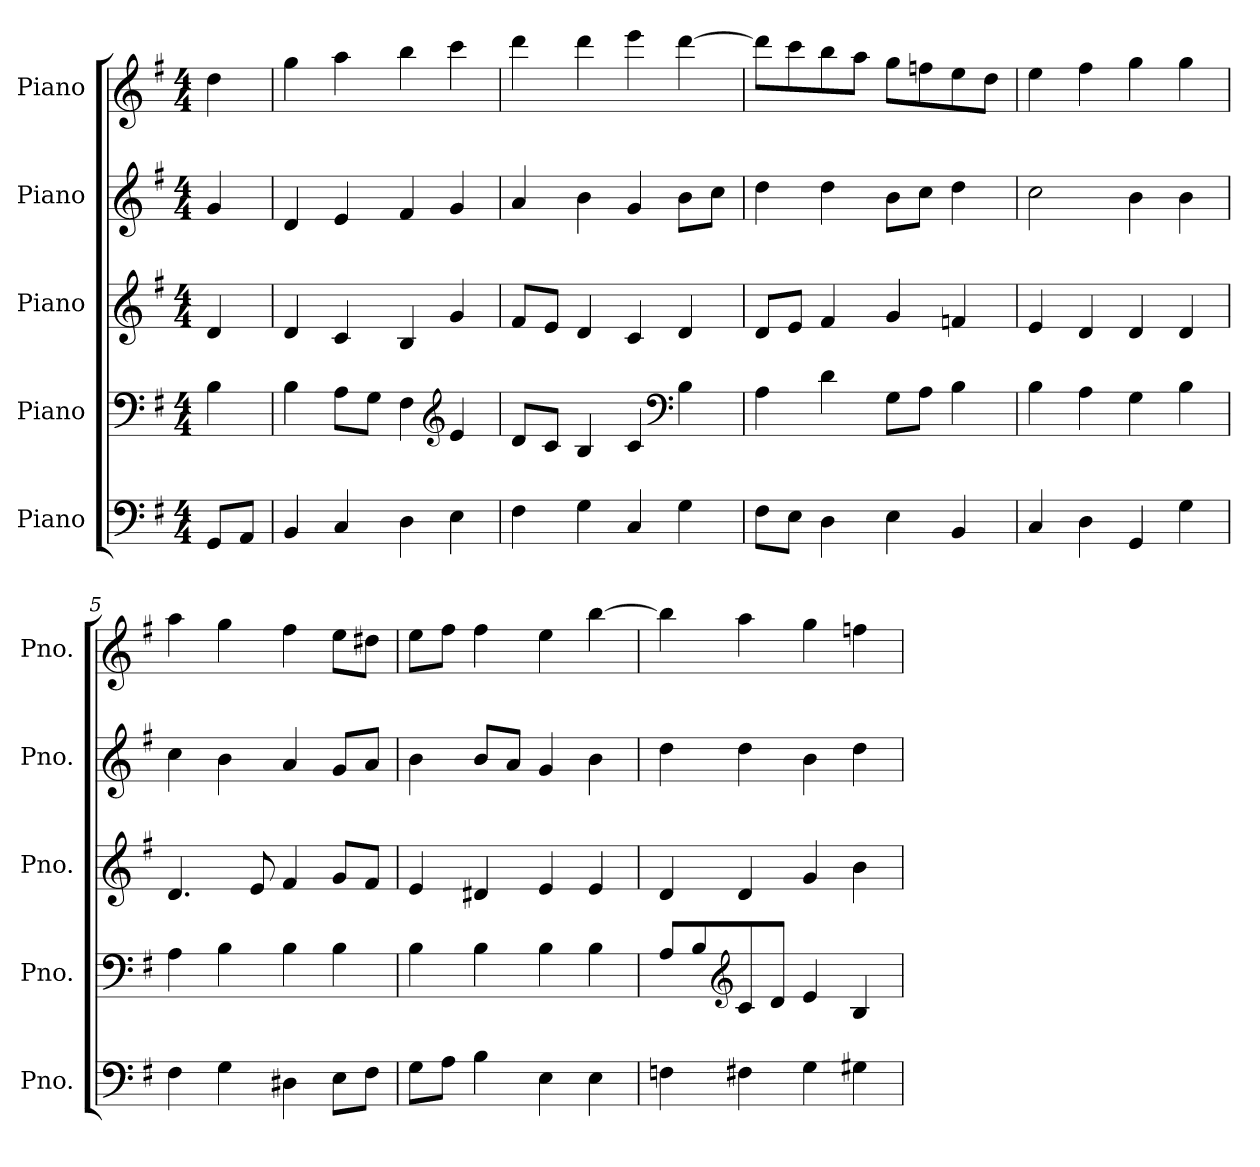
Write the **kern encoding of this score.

**kern	**kern	**kern	**kern	**kern
*part5	*part4	*part3	*part2	*part1
*staff5	*staff4	*staff3	*staff2	*staff1
*I"Piano	*I"Piano	*I"Piano	*I"Piano	*I"Piano
*I'Pno.	*I'Pno.	*I'Pno.	*I'Pno.	*I'Pno.
*clefF4	*clefF4	*clefG2	*clefG2	*clefG2
*k[f#]	*k[f#]	*k[f#]	*k[f#]	*k[f#]
*M4/4	*M4/4	*M4/4	*M4/4	*M4/4
*MM96	*MM96	*MM96	*MM96	*MM96
=	=	=	=	=
8GG/L	4B\	4d/	4g/	4dd\
8AA/J	.	.	.	.
=1	=1	=1	=1	=1
4BB/	4B\	4d/	4d/	4gg\
4C/	8A\L	4c/	4e/	4aa\
.	8G\J	.	.	.
4D\	4F#\	4B/	4f#/	4bb\
*	*clefG2	*	*	*
4E\	4e/	4g/	4g/	4ccc\
=2	=2	=2	=2	=2
4F#\	8d/L	8f#/L	4a/	4ddd\
.	8c/J	8e/J	.	.
4G\	4B/	4d/	4b\	4ddd\
4C/	4c/	4c/	4g/	4eee\
*	*clefF4	*	*	*
4G\	4B\	4d/	8b\L	[4ddd\
.	.	.	8cc\J	.
=3	=3	=3	=3	=3
8F#\L	4A\	8d/L	4dd\	8ddd\L]
8E\J	.	8e/J	.	8ccc\
4D\	4d\	4f#/	4dd\	8bb\
.	.	.	.	8aa\J
4E\	8G\L	4g/	8b\L	8gg\L
.	8A\J	.	8cc\J	8ffn\
4BB/	4B\	4fn/	4dd\	8ee\
.	.	.	.	8dd\J
=4	=4	=4	=4	=4
4C/	4B\	4e/	2cc\	4ee\
4D\	4A\	4d/	.	4ff#\
4GG/	4G\	4d/	4b\	4gg\
4G\	4B\	4d/	4b\	4gg\
=5	=5	=5	=5	=5
4F#\	4A\	4.d/	4cc\	4aa\
4G\	4B\	.	4b\	4gg\
.	.	8e/	.	.
4D#X\	4B\	4f#/	4a/	4ff#\
8E\L	4B\	8g/L	8g/L	8ee\L
8F#\J	.	8f#/J	8a/J	8dd#X\J
!!LO:LB:g=z
=6	=6	=6	=6	=6
8G\L	4B\	4e/	4b\	8ee\L
8A\J	.	.	.	8ff#\J
4B\	4B\	4d#X/	8b/L	4ff#\
.	.	.	8a/J	.
4E\	4B\	4e/	4g/	4ee\
4E\	4B\	4e/	4b\	[4bb\
=7	=7	=7	=7	=7
4Fn\	8A/L	4d/	4dd\	4bb\]
.	8B/	.	.	.
*	*clefG2	*	*	*
4F#X\	8c/	4d/	4dd\	4aa\
.	8d/J	.	.	.
4G\	4e/	4g/	4b\	4gg\
4G#X\	4B/	4b\	4dd\	4ffn\
=	=	=	=	=
*-	*-	*-	*-	*-
